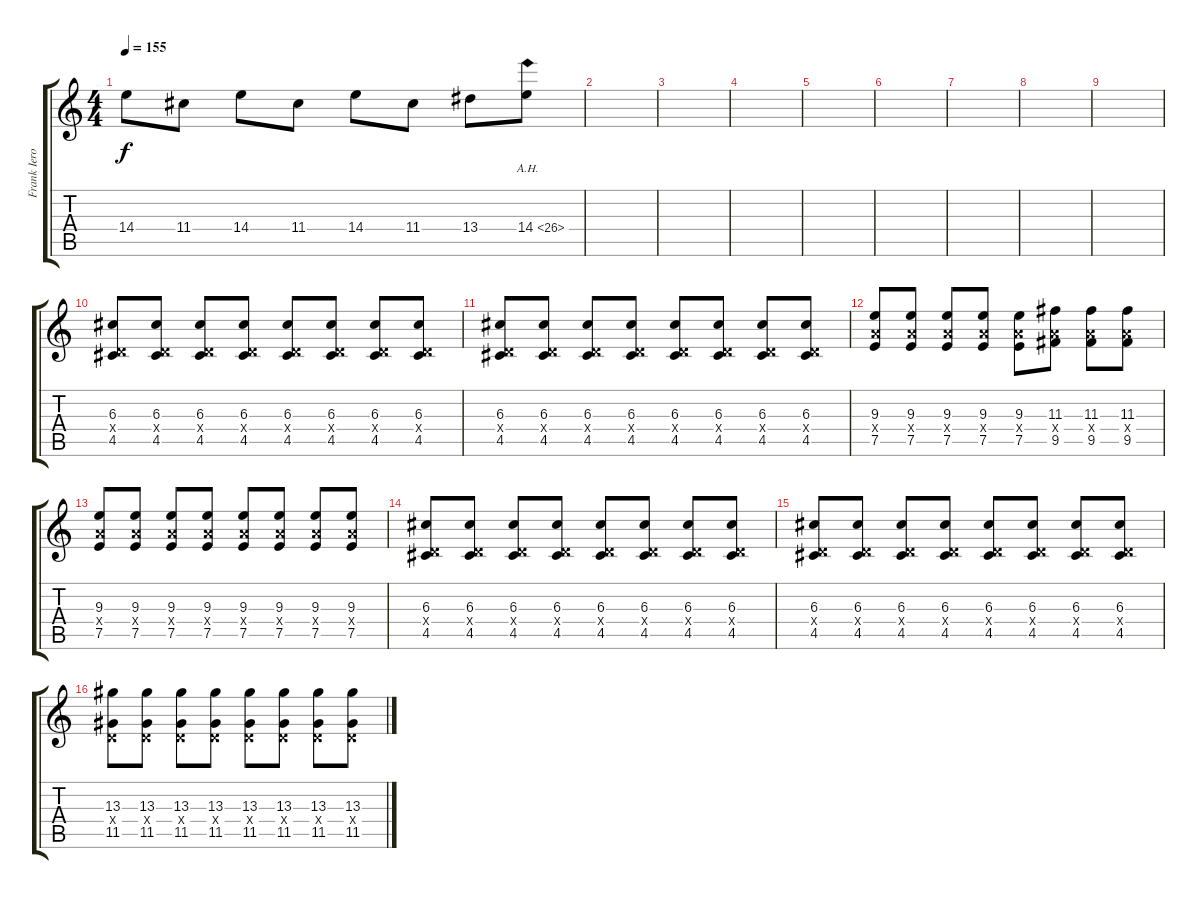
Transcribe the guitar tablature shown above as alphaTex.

\track ("Frank Iero [Rhythm Guitar]" "Frank Iero") {instrument overdrivenguitar}
\staff {score tabs}
\tuning (E4 B3 G3 D3 A2 E2) {hide}
\ts (4 4)
\tempo 155
\clef g2
\ks c
14.4{t}.8{dy f} 11.4.8 14.4.8 11.4.8 14.4.8 11.4.8 13.4.8 14.4{ah 12}.8 |
|
|
|
|
|
|
|
|
(6.3 0.4{x} 4.5).8 (6.3 0.4{x} 4.5).8 (6.3 0.4{x} 4.5).8 (6.3 0.4{x} 4.5).8 (6.3 0.4{x} 4.5).8 (6.3 0.4{x} 4.5).8 (6.3 0.4{x} 4.5).8 (6.3 0.4{x} 4.5).8 |
(6.3 0.4{x} 4.5).8 (6.3 0.4{x} 4.5).8 (6.3 0.4{x} 4.5).8 (6.3 0.4{x} 4.5).8 (6.3 0.4{x} 4.5).8 (6.3 0.4{x} 4.5).8 (6.3 0.4{x} 4.5).8 (6.3 0.4{x} 4.5).8 |
(9.3 7.4{x} 7.5).8 (9.3 7.4{x} 7.5).8 (9.3 7.4{x} 7.5).8 (9.3 7.4{x} 7.5).8 (9.3 7.4{x} 7.5).8 (11.3 7.4{x} 9.5).8 (11.3 7.4{x} 9.5).8 (11.3 7.4{x} 9.5).8 |
(9.3 7.4{x} 7.5).8 (9.3 7.4{x} 7.5).8 (9.3 7.4{x} 7.5).8 (9.3 7.4{x} 7.5).8 (9.3 7.4{x} 7.5).8 (9.3 7.4{x} 7.5).8 (9.3 7.4{x} 7.5).8 (9.3 7.4{x} 7.5).8 |
(6.3 0.4{x} 4.5).8 (6.3 0.4{x} 4.5).8 (6.3 0.4{x} 4.5).8 (6.3 0.4{x} 4.5).8 (6.3 0.4{x} 4.5).8 (6.3 0.4{x} 4.5).8 (6.3 0.4{x} 4.5).8 (6.3 0.4{x} 4.5).8 |
(6.3 0.4{x} 4.5).8 (6.3 0.4{x} 4.5).8 (6.3 0.4{x} 4.5).8 (6.3 0.4{x} 4.5).8 (6.3 0.4{x} 4.5).8 (6.3 0.4{x} 4.5).8 (6.3 0.4{x} 4.5).8 (6.3 0.4{x} 4.5).8 |
(13.3 0.4{x} 11.5).8 (13.3 0.4{x} 11.5).8 (13.3 0.4{x} 11.5).8 (13.3 0.4{x} 11.5).8 (13.3 0.4{x} 11.5).8 (13.3 0.4{x} 11.5).8 (13.3 0.4{x} 11.5).8 (13.3 0.4{x} 11.5).8
